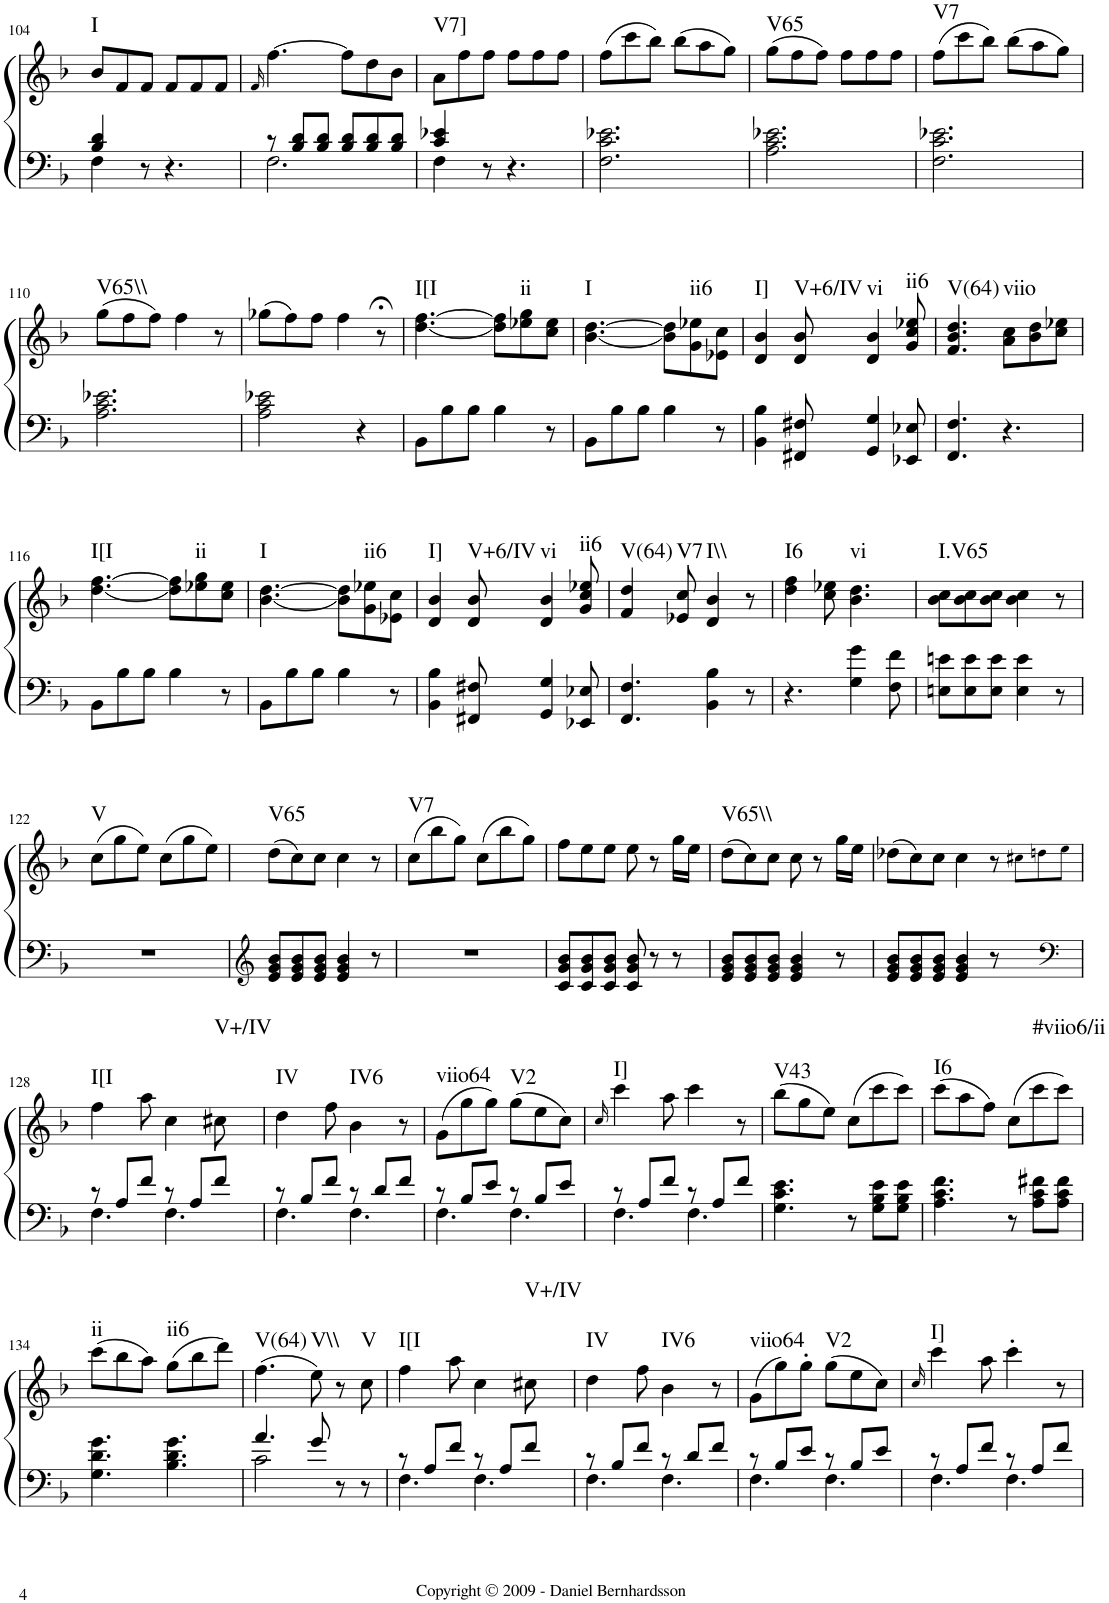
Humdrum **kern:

**kern	**kern	**harte
*part1	*part1	*part1
*staff2	*staff1	*
*I"Piano	*	*
*I'Pno.	*	*
!!LO:PB:g=z
*clefF4	*clefG2	*
*k[b-]	*k[b-]	*
*F:	*F:	*
*M6/8	*M6/8	*
=104	=104	=104
*^	*	*
!	!	!	!LO:H:kt=I
4B-/ 4d/	4F\	8b-/L	N
.	.	8f/	.
8r	8ryy	8f/J	.
4.r	4.ryy	8f/L	.
.	.	8f/	.
.	.	8f/J	.
=105	=105	=105	=105
.	.	16qf/	.
8r	2.F\	[4.ff\	.
8B-/ 8d/L	.	.	.
8B-/ 8d/J	.	.	.
8B-/ 8d/L	.	8ff\L]	.
8B-/ 8d/	.	8dd\	.
8B-/ 8d/J	.	8b-\J	.
=106	=106	=106	=106
!	!	!	!LO:H:kt=V7]
4c/ 4e-X/	4F\	8a\L	N
.	.	8ff\	.
8r	8ryy	8ff\J	.
4.r	4.ryy	8ff\L	.
.	.	8ff\	.
.	.	8ff\J	.
*v	*v	*	*
=107	=107	=107
2.F\ 2.c\ 2.e-X\	(8ff\L	.
.	8ccc\	.
.	8bb-\J)	.
.	(8bb-\L	.
.	8aa\	.
.	8gg\J)	.
=108	=108	=108
!	!	!LO:H:kt=V65
2.A\ 2.c\ 2.e-X\	(8gg\L	N
.	8ff\	.
.	8ff\J)	.
.	8ff\L	.
.	8ff\	.
.	8ff\J	.
=109	=109	=109
!	!	!LO:H:kt=V7
2.F\ 2.c\ 2.e-X\	(8ff\L	N
.	8ccc\	.
.	8bb-\J)	.
.	(8bb-\L	.
.	8aa\	.
.	8gg\J)	.
!!LO:LB:g=z
=110	=110	=110
!	!	!LO:H:kt=V65\\
2.A\ 2.c\ 2.e-X\	(8gg\L	N
.	8ff\	.
.	8ff\J)	.
.	4ff\	.
.	8r	.
=111	=111	=111
2A\ 2c\ 2e-X\	(8gg-X\L	.
.	8ff\)	.
.	8ff\J	.
.	4ff\	.
4r	.	.
.	8r;<	.
=112	=112	=112
!	!	!LO:H:kt=I[I
8BB-\L	[4.dd\ [4.ff\	N
8B-\	.	.
8B-\J	.	.
4B-\	8dd\] 8ff\]L	.
!	!	!LO:H:kt=ii
.	8ee-X\ 8gg\	N
8r	8cc\ 8ee-\J	.
=113	=113	=113
!	!	!LO:H:kt=I
8BB-\L	[4.b-\ [4.dd\	N
8B-\	.	.
8B-\J	.	.
4B-\	8b-\] 8dd\]L	.
!	!	!LO:H:kt=ii6
.	8g\ 8ee-X\	N
8r	8e-X\ 8cc\J	.
=114	=114	=114
!	!	!LO:H:kt=I]
4BB-\ 4B-\	4d/ 4b-/	N
!	!	!LO:H:kt=V+6/IV
8FF#X/ 8F#X/	8d/ 8b-/	N
!	!	!LO:H:kt=vi
4GG/ 4G/	4d/ 4b-/	N
!	!	!LO:H:kt=ii6
8EE-X/ 8E-X/	8g/ 8cc/ 8ee-X/	N
=115	=115	=115
!	!	!LO:H:kt=V(64)
4.FF/ 4.F/	4.f/ 4.b-/ 4.dd/	N
!	!	!LO:H:kt=viio
4.r	8a\ 8cc\L	N
.	8b-\ 8dd\	.
.	8cc\ 8ee-X\J	.
!!LO:LB:g=z
=116	=116	=116
!	!	!LO:H:kt=I[I
8BB-\L	[4.dd\ [4.ff\	N
8B-\	.	.
8B-\J	.	.
4B-\	8dd\] 8ff\]L	.
!	!	!LO:H:kt=ii
.	8ee-X\ 8gg\	N
8r	8cc\ 8ee-\J	.
=117	=117	=117
!	!	!LO:H:kt=I
8BB-\L	[4.b-\ [4.dd\	N
8B-\	.	.
8B-\J	.	.
4B-\	8b-\] 8dd\]L	.
!	!	!LO:H:kt=ii6
.	8g\ 8ee-X\	N
8r	8e-X\ 8cc\J	.
=118	=118	=118
!	!	!LO:H:kt=I]
4BB-\ 4B-\	4d/ 4b-/	N
!	!	!LO:H:kt=V+6/IV
8FF#X/ 8F#X/	8d/ 8b-/	N
!	!	!LO:H:kt=vi
4GG/ 4G/	4d/ 4b-/	N
!	!	!LO:H:kt=ii6
8EE-X/ 8E-X/	8g/ 8cc/ 8ee-X/	N
=119	=119	=119
!	!	!LO:H:kt=V(64)
4.FF/ 4.F/	4f/ 4dd/	N
!	!	!LO:H:kt=V7
.	8e-X/ 8cc/	N
!	!	!LO:H:kt=I\\
4BB-\ 4B-\	4d/ 4b-/	N
8r	8r	.
=120	=120	=120
!	!	!LO:H:kt=I6
4.r	4dd\ 4ff\	N
.	8cc\ 8ee-X\	.
!	!	!LO:H:kt=vi
4G\ 4g\	4.b-\ 4.dd\	N
8F\ 8f\	.	.
=121	=121	=121
!	!	!LO:H:kt=I.V65
8En\ 8en\L	8b-\ 8cc\L	N
8E\ 8e\	8b-\ 8cc\	.
8E\ 8e\J	8b-\ 8cc\J	.
4E\ 4e\	4b-\ 4cc\	.
8r	8r	.
!!LO:LB:g=z
=122	=122	=122
!	!	!LO:H:kt=V
2.r	(8cc\L	N
.	8gg\	.
.	8ee\J)	.
.	(8cc\L	.
.	8gg\	.
.	8ee\J)	.
=123	=123	=123
*clefG2	*	*
!	!	!LO:H:kt=V65
8e/ 8g/ 8b-/L	(8dd\L	N
8e/ 8g/ 8b-/	8cc\)	.
8e/ 8g/ 8b-/J	8cc\J	.
4e/ 4g/ 4b-/	4cc\	.
8r	8r	.
=124	=124	=124
!	!	!LO:H:kt=V7
2.r	(8cc\L	N
.	8bb-\	.
.	8gg\J)	.
.	(8cc\L	.
.	8bb-\	.
.	8gg\J)	.
=125	=125	=125
8c/ 8g/ 8b-/L	8ff\L	.
8c/ 8g/ 8b-/	8ee\	.
8c/ 8g/ 8b-/J	8ee\J	.
8c/ 8g/ 8b-/	8ee\	.
8r	8r	.
8r	16gg\LL	.
.	16ee\JJ	.
=126	=126	=126
!	!	!LO:H:kt=V65\\
8e/ 8g/ 8b-/L	(8dd\L	N
8e/ 8g/ 8b-/	8cc\)	.
8e/ 8g/ 8b-/J	8cc\J	.
4e/ 4g/ 4b-/	8cc\	.
.	8r	.
8r	16gg\LL	.
.	16ee\JJ	.
=127	=127	=127
8e/ 8g/ 8b-/L	(8dd-X\L	.
8e/ 8g/ 8b-/	8cc\)	.
8e/ 8g/ 8b-/J	8cc\J	.
4e/ 4g/ 4b-/	4cc\	.
8r	8r	.
4ryy	8cc#X!\L	.
.	8ddn!\	.
*clefF4	*	*
8ryy	8ee!\J	.
!!LO:LB:g=z
=128	=128	=128
*^	*	*
!	!	!	!LO:H:kt=I[I
8r	4.F\	4ff\	N
8A/L	.	.	.
8f/J	.	8aa\	.
8r	4.F\	4cc\	.
8A/L	.	.	.
!	!	!	!LO:H:kt=V+/IV
8f/J	.	8cc#X\	N
=129	=129	=129	=129
!	!	!	!LO:H:kt=IV
8r	4.F\	4dd\	N
8B-/L	.	.	.
8f/J	.	8ff\	.
!	!	!	!LO:H:kt=IV6
8r	4.F\	4b-\	N
8d/L	.	.	.
8f/J	.	8r	.
=130	=130	=130	=130
!	!	!	!LO:H:kt=viio64
8r	4.F\	(8g\L	N
8B-/L	.	8gg\	.
8e/J	.	8gg\J)	.
!	!	!	!LO:H:kt=V2
8r	4.F\	(8gg\L	N
8B-/L	.	8ee\	.
8e/J	.	8cc\J)	.
=131	=131	=131	=131
.	.	16qcc/	.
!	!	!	!LO:H:kt=I]
8r	4.F\	4ccc\	N
8A/L	.	.	.
8f/J	.	8aa\	.
8r	4.F\	4ccc\	.
8A/L	.	.	.
8f/J	.	8r	.
*v	*v	*	*
=132	=132	=132
!	!	!LO:H:kt=V43
4.G\ 4.c\ 4.e\	(8bb-\L	N
.	8gg\	.
.	8ee\J)	.
8r	(8cc\L	.
8G\ 8B-\ 8e\L	8ccc\	.
8G\ 8B-\ 8e\J	8ccc\J)	.
=133	=133	=133
!	!	!LO:H:kt=I6
4.A\ 4.c\ 4.f\	(8ccc\L	N
.	8aa\	.
.	8ff\J)	.
8r	(8cc\L	.
!	!	!LO:H:kt=#viio6/ii
8A\ 8c\ 8f#X\L	8ccc\	N
8A\ 8c\ 8f#\J	8ccc\J)	.
!!LO:LB:g=z
=134	=134	=134
!	!	!LO:H:kt=ii
4.G\ 4.d\ 4.g\	(8ccc\L	N
.	8bb-\	.
.	8aa\J)	.
!	!	!LO:H:kt=ii6
4.B-\ 4.d\ 4.g\	(8gg\L	N
.	8bb-\	.
.	8ddd\J)	.
=135	=135	=135
*^	*	*
!	!	!	!LO:H:kt=V(64)
4.a/	2c\	(4.ff\	N
!	!	!	!LO:H:kt=V\\
8g/	.	8ee\)	N
8r	8ryy	8r	.
!	!	!	!LO:H:kt=V
8r	8ryy	8cc\	N
=136	=136	=136	=136
!	!	!	!LO:H:kt=I[I
8r	4.F\	4ff\	N
8A/L	.	.	.
8f/J	.	8aa\	.
8r	4.F\	4cc\	.
8A/L	.	.	.
!	!	!	!LO:H:kt=V+/IV
8f/J	.	8cc#X\	N
=137	=137	=137	=137
!	!	!	!LO:H:kt=IV
8r	4.F\	4dd\	N
8B-/L	.	.	.
8f/J	.	8ff\	.
!	!	!	!LO:H:kt=IV6
8r	4.F\	4b-\	N
8d/L	.	.	.
8f/J	.	8r	.
=138	=138	=138	=138
!	!	!	!LO:H:kt=viio64
8r	4.F\	(8g\L	N
8B-/L	.	8gg\)	.
8e/J	.	8gg'\J	.
!	!	!	!LO:H:kt=V2
8r	4.F\	(8gg\L	N
8B-/L	.	8ee\	.
8e/J	.	8cc\J)	.
=139	=139	=139	=139
.	.	16qcc/	.
!	!	!	!LO:H:kt=I]
8r	4.F\	4ccc\	N
8A/L	.	.	.
8f/J	.	8aa\	.
8r	4.F\	4ccc'\	.
8A/L	.	.	.
8f/J	.	8r	.
*v	*v	*	*
=	=	=
*-	*-	*-
